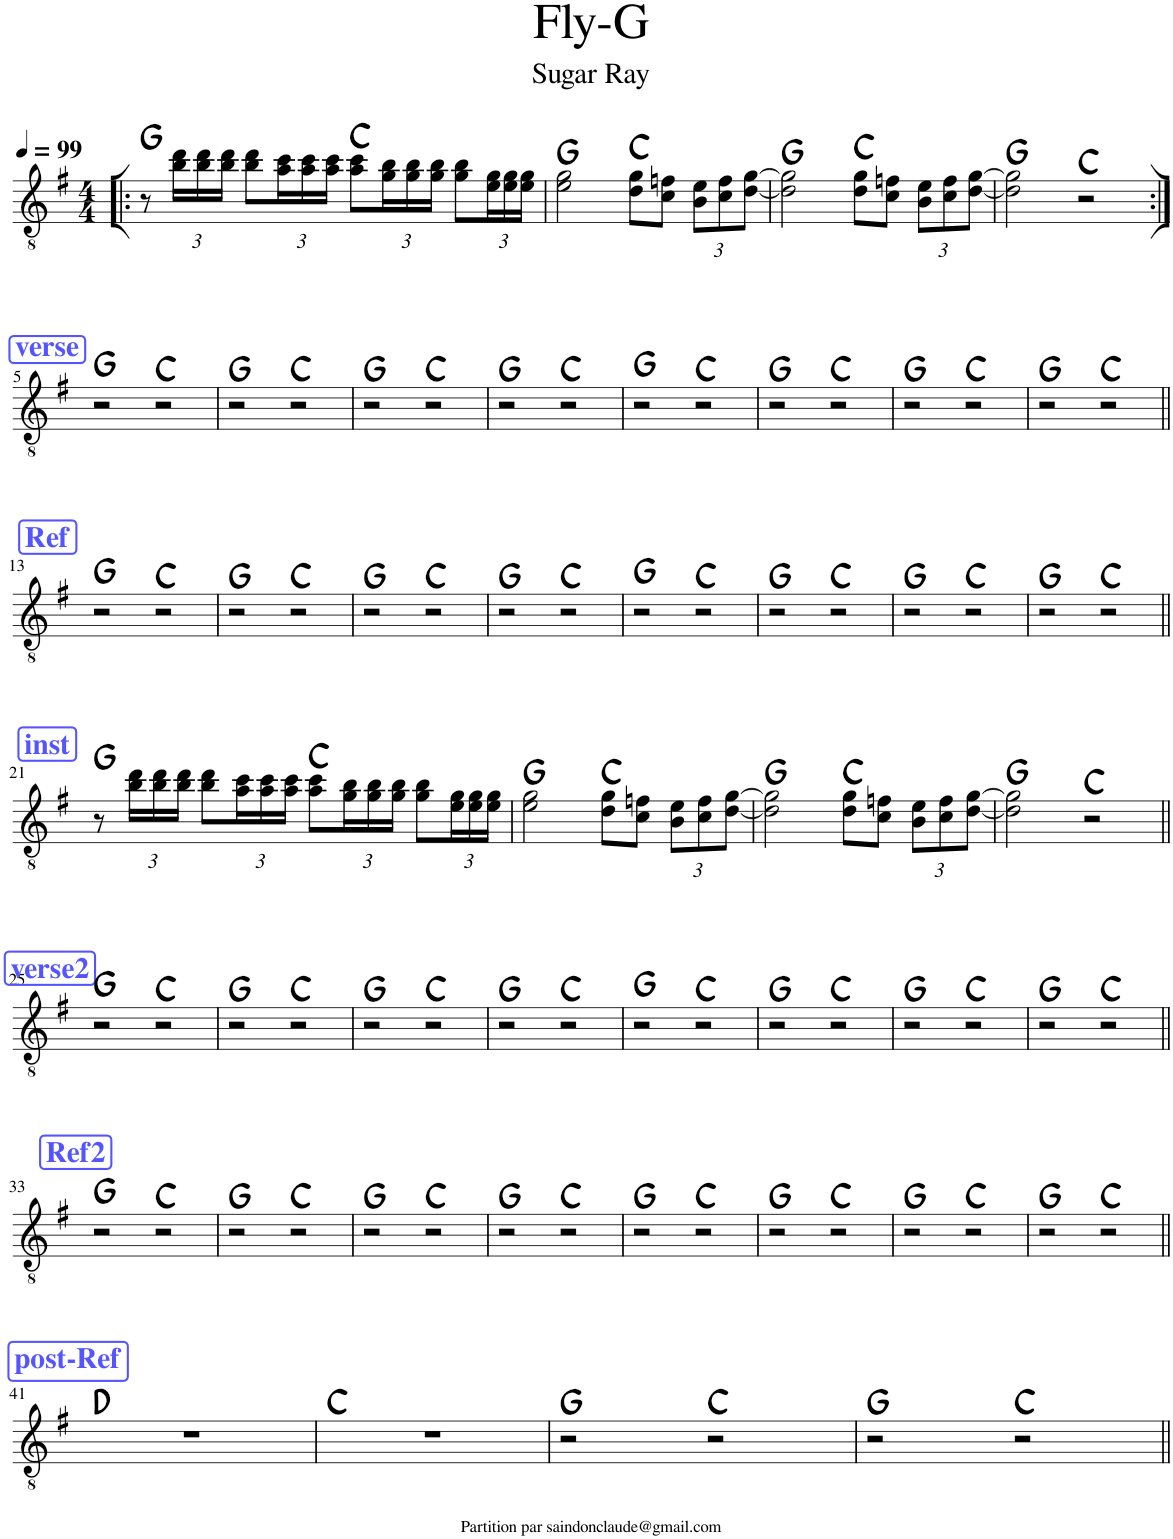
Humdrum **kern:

**kern	**harte
*part1	*part1
*staff1	*
*I"Classical Guitar	*
*I'Guit.	*
*clefGv2	*
*k[f#]	*
*M4/4	*
*MM99	*
=1!|:	=1!|:
8r	G:maj
*Xbrackettup	*
24b\ 24dd\LL	.
24b\ 24dd\	.
24b\ 24dd\JJ	.
8b\ 8dd\L	.
24a\ 24cc\L	.
24a\ 24cc\	.
24a\ 24cc\JJ	.
8a\ 8cc\L	C:maj
24g\ 24b\L	.
24g\ 24b\	.
24g\ 24b\JJ	.
8g\ 8b\L	.
24e\ 24g\L	.
24e\ 24g\	.
24e\ 24g\JJ	.
=2	=2
2e\ 2g\	G:maj
8d\ 8g\L	C:maj
8c\ 8fn\J	.
12B\ 12e\L	.
12c\ 12f\	.
[12d\ [12g\J	.
=3	=3
2d\] 2g\]	G:maj
8d\ 8g\L	C:maj
8c\ 8fn\J	.
12B\ 12e\L	.
12c\ 12f\	.
[12d\ [12g\J	.
=4	=4
2d\] 2g\]	G:maj
2r	C:maj
!!LO:LB:g=z
!!LO:REH:place=s1:a:B:cj:color=#5555FF:fs=14:t=verse
=5:|!	=5:|!
2r	G:maj
2r	C:maj
=6	=6
2r	G:maj
2r	C:maj
=7	=7
2r	G:maj
2r	C:maj
=8	=8
2r	G:maj
2r	C:maj
=9	=9
2r	G:maj
2r	C:maj
=10	=10
2r	G:maj
2r	C:maj
=11	=11
2r	G:maj
2r	C:maj
=12	=12
2r	G:maj
2r	C:maj
!!LO:LB:g=z
!!LO:REH:place=s1:a:B:cj:color=#5555FF:fs=14:t=Ref
=13||	=13||
2r	G:maj
2r	C:maj
=14	=14
2r	G:maj
2r	C:maj
=15	=15
2r	G:maj
2r	C:maj
=16	=16
2r	G:maj
2r	C:maj
=17	=17
2r	G:maj
2r	C:maj
=18	=18
2r	G:maj
2r	C:maj
=19	=19
2r	G:maj
2r	C:maj
=20	=20
2r	G:maj
2r	C:maj
!!LO:LB:g=z
!!LO:REH:place=s1:a:B:cj:color=#5555FF:fs=14:t=inst
=21||	=21||
8r	G:maj
24b\ 24dd\LL	.
24b\ 24dd\	.
24b\ 24dd\JJ	.
8b\ 8dd\L	.
24a\ 24cc\L	.
24a\ 24cc\	.
24a\ 24cc\JJ	.
8a\ 8cc\L	C:maj
24g\ 24b\L	.
24g\ 24b\	.
24g\ 24b\JJ	.
8g\ 8b\L	.
24e\ 24g\L	.
24e\ 24g\	.
24e\ 24g\JJ	.
=22	=22
2e\ 2g\	G:maj
8d\ 8g\L	C:maj
8c\ 8fn\J	.
12B\ 12e\L	.
12c\ 12f\	.
[12d\ [12g\J	.
=23	=23
2d\] 2g\]	G:maj
8d\ 8g\L	C:maj
8c\ 8fn\J	.
12B\ 12e\L	.
12c\ 12f\	.
[12d\ [12g\J	.
=24	=24
2d\] 2g\]	G:maj
2r	C:maj
!!LO:LB:g=z
!!LO:REH:place=s1:a:B:cj:color=#5555FF:fs=14:t=verse2
=25||	=25||
2r	G:maj
2r	C:maj
=26	=26
2r	G:maj
2r	C:maj
=27	=27
2r	G:maj
2r	C:maj
=28	=28
2r	G:maj
2r	C:maj
=29	=29
2r	G:maj
2r	C:maj
=30	=30
2r	G:maj
2r	C:maj
=31	=31
2r	G:maj
2r	C:maj
=32	=32
2r	G:maj
2r	C:maj
!!LO:LB:g=z
!!LO:REH:place=s1:a:B:cj:color=#5555FF:fs=14:t=Ref2
=33||	=33||
2r	G:maj
2r	C:maj
=34	=34
2r	G:maj
2r	C:maj
=35	=35
2r	G:maj
2r	C:maj
=36	=36
2r	G:maj
2r	C:maj
=37	=37
2r	G:maj
2r	C:maj
=38	=38
2r	G:maj
2r	C:maj
=39	=39
2r	G:maj
2r	C:maj
=40	=40
2r	G:maj
2r	C:maj
!!LO:LB:g=z
!!LO:REH:place=s1:a:B:cj:color=#5555FF:fs=14:t=post-Ref
=41||	=41||
1r	D:maj
=42	=42
1r	C:maj
=43	=43
2r	G:maj
2r	C:maj
=44	=44
2r	G:maj
2r	C:maj
=||	=||
*-	*-
